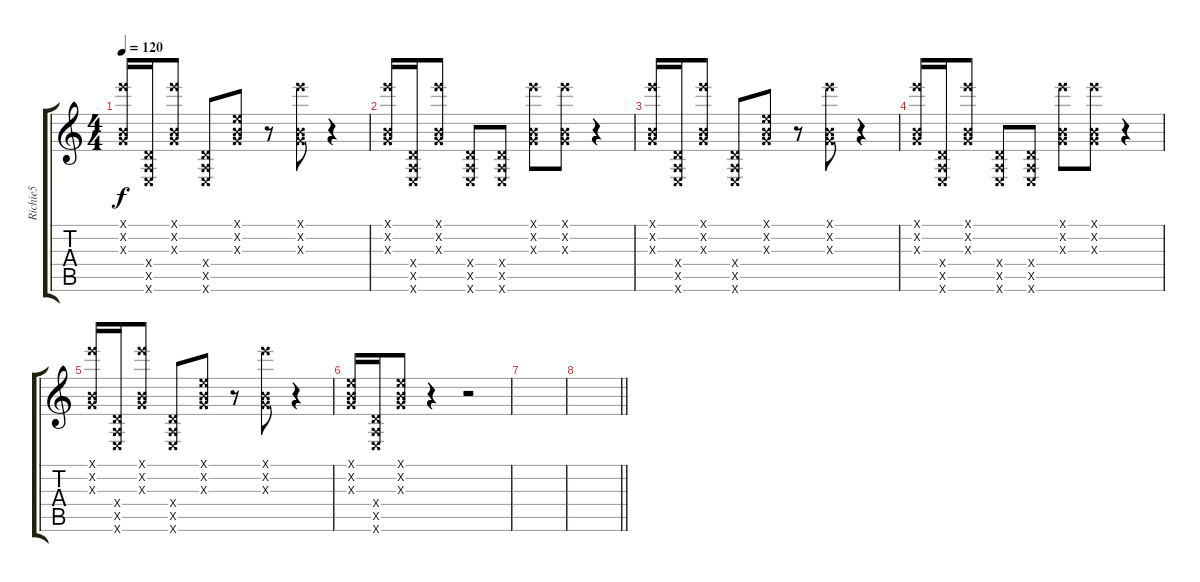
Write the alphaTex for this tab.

\track ("Richie5" "Richie5") {instrument electricguitarmuted}
\staff {score tabs}
\tuning (E4 B3 G3 D3 A2 E2) {hide}
\ts (4 4)
\tempo 120
\clef g2
\ks c
(12.1{x} 0.2{x} 0.3{x}).16{dy f} (0.4{x} 0.5{x} 0.6{x}).16 (12.1{x} 0.2{x} 0.3{x}).8 (0.4{x} 0.5{x} 0.6{x}).8 (0.1{x} 0.2{x} 0.3{x}).8 r.8 (12.1{x} 0.2{x} 0.3{x}).8 r.4 |
(12.1{x} 0.2{x} 0.3{x}).16 (0.4{x} 0.5{x} 0.6{x}).16 (12.1{x} 0.2{x} 0.3{x}).8 (0.4{x} 0.5{x} 0.6{x}).8 (0.4{x} 0.5{x} 0.6{x}).8 (12.1{x} 0.2{x} 0.3{x}).8 (12.1{x} 0.2{x} 0.3{x}).8 r.4 |
(12.1{x} 0.2{x} 0.3{x}).16 (0.4{x} 0.5{x} 0.6{x}).16 (12.1{x} 0.2{x} 0.3{x}).8 (0.4{x} 0.5{x} 0.6{x}).8 (0.1{x} 0.2{x} 0.3{x}).8 r.8 (12.1{x} 0.2{x} 0.3{x}).8 r.4 |
(12.1{x} 0.2{x} 0.3{x}).16 (0.4{x} 0.5{x} 0.6{x}).16 (12.1{x} 0.2{x} 0.3{x}).8 (0.4{x} 0.5{x} 0.6{x}).8 (0.4{x} 0.5{x} 0.6{x}).8 (12.1{x} 0.2{x} 0.3{x}).8 (12.1{x} 0.2{x} 0.3{x}).8 r.4 |
(12.1{x} 0.2{x} 0.3{x}).16 (0.4{x} 0.5{x} 0.6{x}).16 (12.1{x} 0.2{x} 0.3{x}).8 (0.4{x} 0.5{x} 0.6{x}).8 (0.1{x} 0.2{x} 0.3{x}).8 r.8 (12.1{x} 0.2{x} 0.3{x}).8 r.4 |
(0.1{x} 0.2{x} 0.3{x}).16 (0.4{x} 0.5{x} 0.6{x}).16 (0.1{x} 0.2{x} 0.3{x}).8 r.4 r.2 |
|
\barLineRight lightlight
